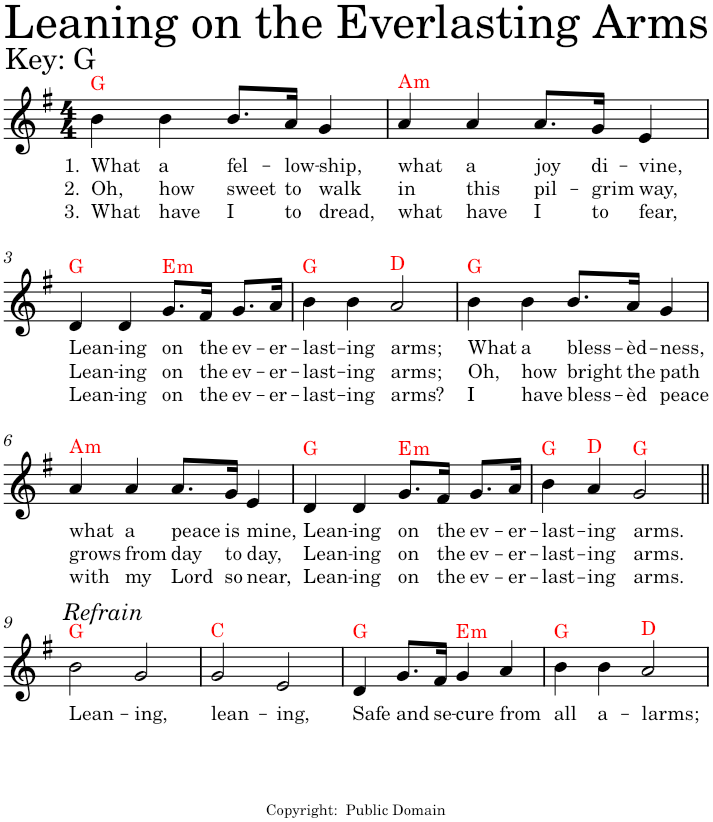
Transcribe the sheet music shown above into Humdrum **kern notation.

**kern	**text	**text	**text	**harte
*part1	*part1	*part1	*part1	*part1
*staff1	*staff1	*staff1	*staff1	*
*I"Piano	*	*	*	*
*I'Pno.	*	*	*	*
*clefG2	*	*	*	*
*k[f#]	*	*	*	*
*M4/4	*	*	*	*
=1	=1	=1	=1	=1
!	!LO:LY:b	!LO:LY:b	!LO:LY:b	!
4b\	1. What	2. Oh,	3. What	G:maj
!	!LO:LY:b	!LO:LY:b	!LO:LY:b	!
4b\	a	how	have	.
!	!LO:LY:b	!LO:LY:b	!LO:LY:b	!
8.b/L	fel-	sweet	I	.
!	!LO:LY:b	!LO:LY:b	!LO:LY:b	!
16a/Jk	-low-	to	to	.
!	!LO:LY:b	!LO:LY:b	!LO:LY:b	!
4g/	-ship,	walk	dread,	.
=2	=2	=2	=2	=2
!	!LO:LY:b	!LO:LY:b	!LO:LY:b	!LO:H:kt=m
4a/	what	in	what	A:min
!	!LO:LY:b	!LO:LY:b	!LO:LY:b	!
4a/	a	this	have	.
!	!LO:LY:b	!LO:LY:b	!LO:LY:b	!
8.a/L	joy	pil-	I	.
!	!LO:LY:b	!LO:LY:b	!LO:LY:b	!
16g/Jk	di-	-grim	to	.
!	!LO:LY:b	!LO:LY:b	!LO:LY:b	!
4e/	-vine,	way,	fear,	.
!!LO:LB:g=z
=3	=3	=3	=3	=3
!	!LO:LY:b	!LO:LY:b	!LO:LY:b	!
4d/	Lean-	Lean-	Lean-	G:maj
!	!LO:LY:b	!LO:LY:b	!LO:LY:b	!
4d/	-ing	-ing	-ing	.
!	!LO:LY:b	!LO:LY:b	!LO:LY:b	!LO:H:kt=m
8.g/L	on	on	on	E:min
!	!LO:LY:b	!LO:LY:b	!LO:LY:b	!
16f#/Jk	the	the	the	.
!	!LO:LY:b	!LO:LY:b	!LO:LY:b	!
8.g/L	ev-	ev-	ev-	.
!	!LO:LY:b	!LO:LY:b	!LO:LY:b	!
16a/Jk	-er-	-er-	-er-	.
=4	=4	=4	=4	=4
!	!LO:LY:b	!LO:LY:b	!LO:LY:b	!
4b\	-last-	-last-	-last-	G:maj
!	!LO:LY:b	!LO:LY:b	!LO:LY:b	!
4b\	-ing	-ing	-ing	.
!	!LO:LY:b	!LO:LY:b	!LO:LY:b	!
2a/	arms;	arms;	arms?	D:maj
=5	=5	=5	=5	=5
!	!LO:LY:b	!LO:LY:b	!LO:LY:b	!
4b\	What	Oh,	I	G:maj
!	!LO:LY:b	!LO:LY:b	!LO:LY:b	!
4b\	a	how	have	.
!	!LO:LY:b	!LO:LY:b	!LO:LY:b	!
8.b/L	bless-	bright	bless-	.
!	!LO:LY:b	!LO:LY:b	!LO:LY:b	!
16a/Jk	-èd-	the	-èd	.
!	!LO:LY:b	!LO:LY:b	!LO:LY:b	!
4g/	-ness,	path	peace	.
!!LO:LB:g=z
=6	=6	=6	=6	=6
!	!LO:LY:b	!LO:LY:b	!LO:LY:b	!LO:H:kt=m
4a/	what	grows	with	A:min
!	!LO:LY:b	!LO:LY:b	!LO:LY:b	!
4a/	a	from	my	.
!	!LO:LY:b	!LO:LY:b	!LO:LY:b	!
8.a/L	peace	day	Lord	.
!	!LO:LY:b	!LO:LY:b	!LO:LY:b	!
16g/Jk	is	to	so	.
!	!LO:LY:b	!LO:LY:b	!LO:LY:b	!
4e/	mine,	day,	near,	.
=7	=7	=7	=7	=7
!	!LO:LY:b	!LO:LY:b	!LO:LY:b	!
4d/	Lean-	Lean-	Lean-	G:maj
!	!LO:LY:b	!LO:LY:b	!LO:LY:b	!
4d/	-ing	-ing	-ing	.
!	!LO:LY:b	!LO:LY:b	!LO:LY:b	!LO:H:kt=m
8.g/L	on	on	on	E:min
!	!LO:LY:b	!LO:LY:b	!LO:LY:b	!
16f#/Jk	the	the	the	.
!	!LO:LY:b	!LO:LY:b	!LO:LY:b	!
8.g/L	ev-	ev-	ev-	.
!	!LO:LY:b	!LO:LY:b	!LO:LY:b	!
16a/Jk	-er-	-er-	-er-	.
=8	=8	=8	=8	=8
!	!LO:LY:b	!LO:LY:b	!LO:LY:b	!
4b\	-last-	-last-	-last-	G:maj
!	!LO:LY:b	!LO:LY:b	!LO:LY:b	!
4a/	-ing	-ing	-ing	D:maj
!	!LO:LY:b	!LO:LY:b	!LO:LY:b	!
2g/	arms.	arms.	arms.	G:maj
!!LO:LB:g=z
!!LO:REH:place=s1:a:i:cj:enc=none:fs=12:t=Refrain:qo=1
=9||	=9||	=9||	=9||	=9||
!	!LO:LY:b	!	!	!
2b\	Lean-	.	.	G:maj
!	!LO:LY:b	!	!	!
2g/	-ing,	.	.	.
=10	=10	=10	=10	=10
!	!LO:LY:b	!	!	!
2g/	lean-	.	.	C:maj
!	!LO:LY:b	!	!	!
2e/	-ing,	.	.	.
=11	=11	=11	=11	=11
!	!LO:LY:b	!	!	!
4d/	Safe	.	.	G:maj
!	!LO:LY:b	!	!	!
8.g/L	and	.	.	.
!	!LO:LY:b	!	!	!
16f#/Jk	se-	.	.	.
!	!LO:LY:b	!	!	!LO:H:kt=m
4g/	-cure	.	.	E:min
!	!LO:LY:b	!	!	!
4a/	from	.	.	.
=12	=12	=12	=12	=12
!	!LO:LY:b	!	!	!
4b\	all	.	.	G:maj
!	!LO:LY:b	!	!	!
4b\	a-	.	.	.
!	!LO:LY:b	!	!	!
2a/	-larms;	.	.	D:maj
=	=	=	=	=
*-	*-	*-	*-	*-
